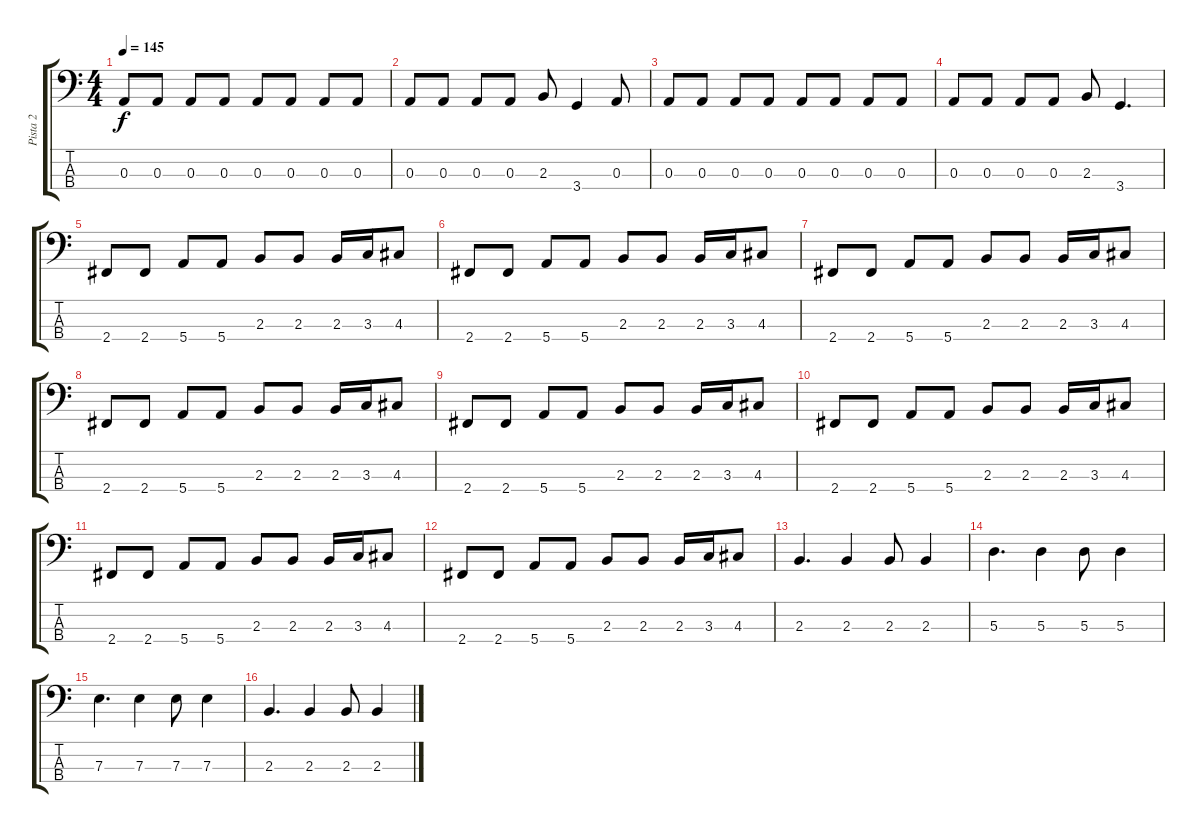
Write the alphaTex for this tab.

\track ("Pista 2" "Pista 2") {instrument electricbasspick}
\staff {score tabs}
\tuning (G2 D2 A1 E1) {hide}
\ts (4 4)
\tempo 145
\clef f4
\ks c
0.3.8{dy f} 0.3.8 0.3.8 0.3.8 0.3.8 0.3.8 0.3.8 0.3.8 |
0.3.8 0.3.8 0.3.8 0.3.8 2.3.8 3.4.4 0.3.8 |
0.3.8 0.3.8 0.3.8 0.3.8 0.3.8 0.3.8 0.3.8 0.3.8 |
0.3.8 0.3.8 0.3.8 0.3.8 2.3.8 3.4.4{d} |
2.4.8 2.4.8 5.4.8 5.4.8 2.3.8 2.3.8 2.3.16 3.3.16 4.3.8 |
2.4.8 2.4.8 5.4.8 5.4.8 2.3.8 2.3.8 2.3.16 3.3.16 4.3.8 |
2.4.8 2.4.8 5.4.8 5.4.8 2.3.8 2.3.8 2.3.16 3.3.16 4.3.8 |
2.4.8 2.4.8 5.4.8 5.4.8 2.3.8 2.3.8 2.3.16 3.3.16 4.3.8 |
2.4.8 2.4.8 5.4.8 5.4.8 2.3.8 2.3.8 2.3.16 3.3.16 4.3.8 |
2.4.8 2.4.8 5.4.8 5.4.8 2.3.8 2.3.8 2.3.16 3.3.16 4.3.8 |
2.4.8 2.4.8 5.4.8 5.4.8 2.3.8 2.3.8 2.3.16 3.3.16 4.3.8 |
2.4.8 2.4.8 5.4.8 5.4.8 2.3.8 2.3.8 2.3.16 3.3.16 4.3.8 |
2.3.4{d} 2.3.4 2.3.8 2.3.4 |
5.3.4{d} 5.3.4 5.3.8 5.3.4 |
7.3.4{d} 7.3.4 7.3.8 7.3.4 |
2.3.4{d} 2.3.4 2.3.8 2.3.4
